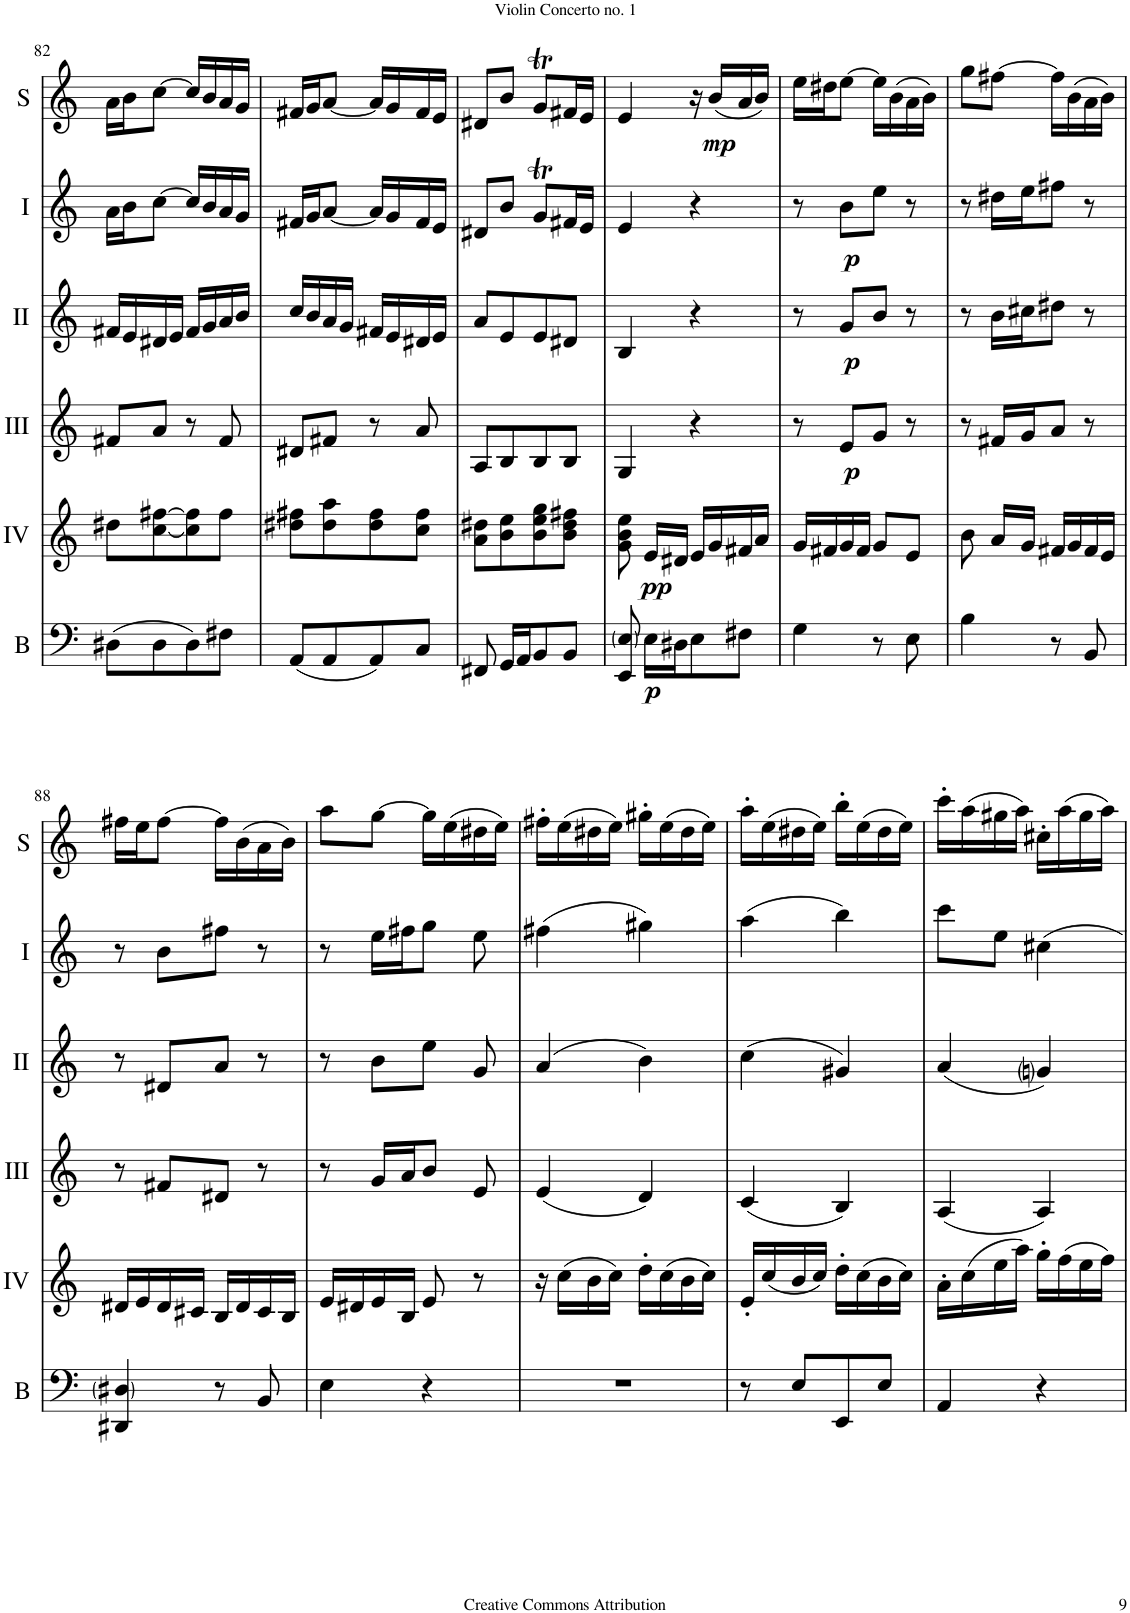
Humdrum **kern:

**kern	**dynam	**kern	**dynam	**kern	**dynam	**kern	**dynam	**kern	**dynam	**kern	**dynam
*part6	*part6	*part5	*part5	*part4	*part4	*part3	*part3	*part2	*part2	*part1	*part1
*staff6	*staff6	*staff5	*staff5	*staff4	*staff4	*staff3	*staff3	*staff2	*staff2	*staff1	*staff1
*I"Bass	*	*I"Acc. 4	*	*I"Acc. 3	*	*I"Acc. 2	*	*I"Acc. 1	*	*I"Solo	*
*I'B	*	*	*	*	*	*	*	*	*	*I'S	*
!!LO:PB:g=z
*clefF4	*	*clefG2	*	*clefG2	*	*clefG2	*	*clefG2	*	*clefG2	*
*Trd7c12	*	*Trd7c12	*	*	*	*	*	*	*	*	*
*k[]	*	*k[]	*	*k[]	*	*k[]	*	*k[]	*	*k[]	*
*M2/4	*	*M2/4	*	*M2/4	*	*M2/4	*	*M2/4	*	*M2/4	*
=82	=82	=82	=82	=82	=82	=82	=82	=82	=82	=82	=82
(8D#X\L	.	8dd#X\L	.	8f#X/L	.	16f#X/LL	.	16a\LL	.	16a\LL	.
.	.	.	.	.	.	16e/	.	16b\J	.	16b\J	.
8D#\	.	[8cc\ [8ff#X\	.	8a/J	.	16d#X/	.	[8cc\J	.	[8cc\J	.
.	.	.	.	.	.	16e/JJ	.	.	.	.	.
8D#\)	.	8cc\] 8ff#\]	.	8r	.	16f#/LL	.	16cc/LL]	.	16cc/LL]	.
.	.	.	.	.	.	16g/	.	16b/	.	16b/	.
8F#X\J	.	8ff#\J	.	8f#/	.	16a/	.	16a/	.	16a/	.
.	.	.	.	.	.	16b/JJ	.	16g/JJ	.	16g/JJ	.
=83	=83	=83	=83	=83	=83	=83	=83	=83	=83	=83	=83
(8AA/L	.	8dd#X\ 8ff#X\L	.	8d#X/L	.	16cc/LL	.	16f#X/LL	.	16f#X/LL	.
.	.	.	.	.	.	16b/	.	16g/J	.	16g/J	.
8AA/	.	8dd#\ 8aa\	.	8f#X/J	.	16a/	.	[8a/J	.	[8a/J	.
.	.	.	.	.	.	16g/JJ	.	.	.	.	.
8AA/)	.	8dd#\ 8ff#\	.	8r	.	16f#X/LL	.	16a/LL]	.	16a/LL]	.
.	.	.	.	.	.	16e/	.	16g/	.	16g/	.
8C/J	.	8cc\ 8ff#\J	.	8a/	.	16d#X/	.	16f#/	.	16f#/	.
.	.	.	.	.	.	16e/JJ	.	16e/JJ	.	16e/JJ	.
=84	=84	=84	=84	=84	=84	=84	=84	=84	=84	=84	=84
8FF#X/	.	8a\ 8dd#X\L	.	8A/L	.	8a/L	.	8d#X/L	.	8d#X/L	.
16GG/LL	.	8b\ 8ee\	.	8B/	.	8e/	.	8b/J	.	8b/J	.
16AA/J	.	.	.	.	.	.	.	.	.	.	.
8BB/	.	8b\ 8ee\ 8gg\	.	8B/	.	8e/	.	8gT/L	.	8gT/L	.
8BB/J	.	8b\ 8dd#\ 8ff#X\J	.	8B/J	.	8d#X/J	.	16f#X/L	.	16f#X/L	.
.	.	.	.	.	.	.	.	16e/JJ	.	16e/JJ	.
=85	=85	=85	=85	=85	=85	=85	=85	=85	=85	=85	=85
8EE/ 8E/	.	8g\ 8b\ 8ee\	.	4G/	.	4B/	.	4e/	.	4e/	.
!	!LO:DY:b	!	!LO:DY:b	!	!	!	!	!	!	!	!
16E\LL	p	16e/LL	pp	.	.	.	.	.	.	.	.
16D#X\J	.	16d#X/JJ	.	.	.	.	.	.	.	.	.
8E\	.	16e/LL	.	4r	.	4r	.	4r	.	16r	.
!	!	!	!	!	!	!	!	!	!	!	!LO:DY:b
.	.	16g/	.	.	.	.	.	.	.	(16b/LL	mp
8F#X\J	.	16f#X/	.	.	.	.	.	.	.	16a/	.
.	.	16a/JJ	.	.	.	.	.	.	.	16b/JJ)	.
=86	=86	=86	=86	=86	=86	=86	=86	=86	=86	=86	=86
4G\	.	16g/LL	.	8r	.	8r	.	8r	.	16ee\LL	.
.	.	16f#X/	.	.	.	.	.	.	.	16dd#X\J	.
!	!	!	!	!	!LO:DY:b	!	!LO:DY:b	!	!LO:DY:b	!	!
.	.	16g/	.	8e/L	p	8g/L	p	8b\L	p	[8ee\J	.
.	.	16f#/JJ	.	.	.	.	.	.	.	.	.
8r	.	8g/L	.	8g/J	.	8b/J	.	8ee\J	.	16ee\LL]	.
.	.	.	.	.	.	.	.	.	.	(16b\	.
8E\	.	8e/J	.	8r	.	8r	.	8r	.	16a\	.
.	.	.	.	.	.	.	.	.	.	16b\JJ)	.
=87	=87	=87	=87	=87	=87	=87	=87	=87	=87	=87	=87
4B\	.	8b\	.	8r	.	8r	.	8r	.	8gg\L	.
.	.	16a/LL	.	16f#X/LL	.	16b\LL	.	16dd#X\LL	.	[8ff#X\J	.
.	.	16g/JJ	.	16g/J	.	16cc#X\J	.	16ee\J	.	.	.
8r	.	16f#X/LL	.	8a/J	.	8dd#X\J	.	8ff#X\J	.	16ff#\LL]	.
.	.	16g/	.	.	.	.	.	.	.	(16b\	.
8BB/	.	16f#/	.	8r	.	8r	.	8r	.	16a\	.
.	.	16e/JJ	.	.	.	.	.	.	.	16b\JJ)	.
!!LO:LB:g=z
=88	=88	=88	=88	=88	=88	=88	=88	=88	=88	=88	=88
4DD#X/ 4D#X/	.	16d#X/LL	.	8r	.	8r	.	8r	.	16ff#X\LL	.
.	.	16e/	.	.	.	.	.	.	.	16ee\J	.
.	.	16d#/	.	8f#X/L	.	8d#X/L	.	8b\L	.	[8ff#\J	.
.	.	16c#X/JJ	.	.	.	.	.	.	.	.	.
8r	.	16B/LL	.	8d#X/J	.	8a/J	.	8ff#X\J	.	16ff#\LL]	.
.	.	16d#/	.	.	.	.	.	.	.	(16b\	.
8BB/	.	16c#/	.	8r	.	8r	.	8r	.	16a\	.
.	.	16B/JJ	.	.	.	.	.	.	.	16b\JJ)	.
=89	=89	=89	=89	=89	=89	=89	=89	=89	=89	=89	=89
4E\	.	16e/LL	.	8r	.	8r	.	8r	.	8aa\L	.
.	.	16d#X/	.	.	.	.	.	.	.	.	.
.	.	16e/	.	16g/LL	.	8b\L	.	16ee\LL	.	[8gg\J	.
.	.	16B/JJ	.	16a/J	.	.	.	16ff#X\J	.	.	.
4r	.	8e/	.	8b/J	.	8ee\J	.	8gg\J	.	16gg\LL]	.
.	.	.	.	.	.	.	.	.	.	(16ee\	.
.	.	8r	.	8e/	.	8g/	.	8ee\	.	16dd#X\	.
.	.	.	.	.	.	.	.	.	.	16ee\JJ)	.
=90	=90	=90	=90	=90	=90	=90	=90	=90	=90	=90	=90
2r	.	16r	.	(4e/	.	(4a/	.	(4ff#X\	.	16ff#X'\LL	.
.	.	(16cc\LL	.	.	.	.	.	.	.	(16ee\	.
.	.	16b\	.	.	.	.	.	.	.	16dd#X\	.
.	.	16cc\JJ)	.	.	.	.	.	.	.	16ee\JJ)	.
.	.	16dd'\LL	.	4d/)	.	4b\)	.	4gg#X\)	.	16gg#X'\LL	.
.	.	(16cc\	.	.	.	.	.	.	.	(16ee\	.
.	.	16b\	.	.	.	.	.	.	.	16dd#\	.
.	.	16cc\JJ)	.	.	.	.	.	.	.	16ee\JJ)	.
=91	=91	=91	=91	=91	=91	=91	=91	=91	=91	=91	=91
8r	.	16e'/LL	.	(4c/	.	(4cc\	.	(4aa\	.	16aa'\LL	.
.	.	(16cc/	.	.	.	.	.	.	.	(16ee\	.
8E/L	.	16b/	.	.	.	.	.	.	.	16dd#X\	.
.	.	16cc/JJ)	.	.	.	.	.	.	.	16ee\JJ)	.
8EE/	.	16dd'\LL	.	4B/)	.	4g#X/)	.	4bb\)	.	16bb'\LL	.
.	.	(16cc\	.	.	.	.	.	.	.	(16ee\	.
8E/J	.	16b\	.	.	.	.	.	.	.	16dd#\	.
.	.	16cc\JJ)	.	.	.	.	.	.	.	16ee\JJ)	.
=92	=92	=92	=92	=92	=92	=92	=92	=92	=92	=92	=92
4AA/	.	16a'\LL	.	(4A/	.	(4a/	.	8ccc\L	.	16ccc'\LL	.
.	.	(16cc\	.	.	.	.	.	.	.	(16aa\	.
.	.	16ee\	.	.	.	.	.	8ee\J	.	16gg#X\	.
.	.	16aa\JJ)	.	.	.	.	.	.	.	16aa\JJ)	.
4r	.	16gg'\LL	.	4A/)	.	4gni/)	.	4cc#X\	.	16cc#X'\LL	.
.	.	(16ff\	.	.	.	.	.	.	.	(16aa\	.
.	.	16ee\	.	.	.	.	.	.	.	16gg#\	.
.	.	16ff\JJ)	.	.	.	.	.	.	.	16aa\JJ)	.
=	=	=	=	=	=	=	=	=	=	=	=
*-	*-	*-	*-	*-	*-	*-	*-	*-	*-	*-	*-
